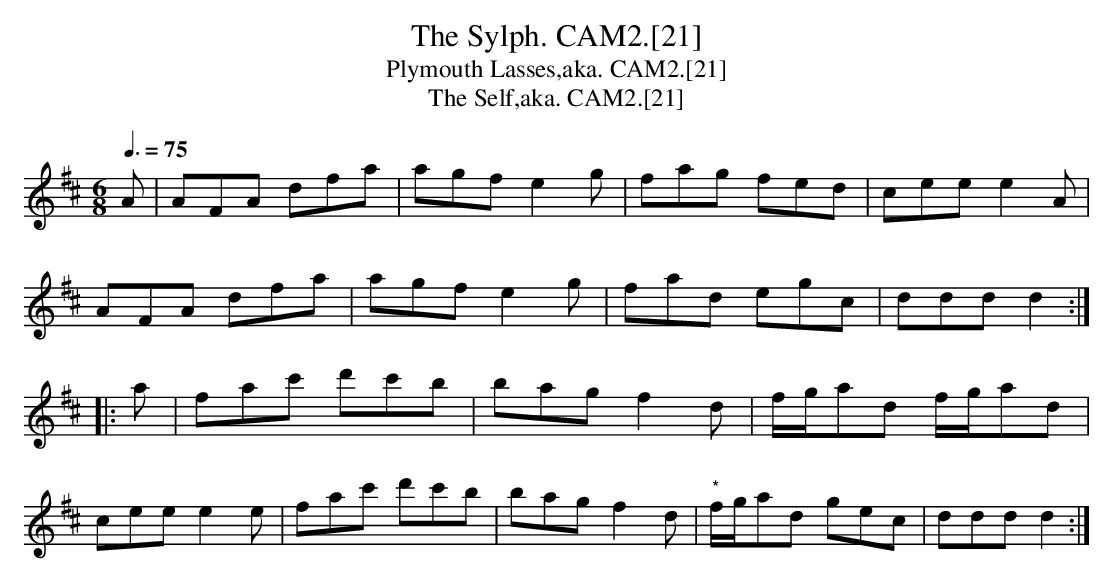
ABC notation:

X:1
T:Sylph. CAM2.[21], The
T:Plymouth Lasses,aka. CAM2.[21]
T:Self,aka. CAM2.[21], The
M:6/8
L:1/8
Q:3/8=75
K:D
A | AFA dfa | agf e2g | fag fed | cee e2A |
AFA dfa | agf e2g | fad egc | ddd d2 :|
|: a | fac' d'c'b | bag f2d | f/g/ad f/g/ad |
cee e2e | fac' d'c'b | bag f2d | "*"f/g/ad gec | ddd d2 :|
